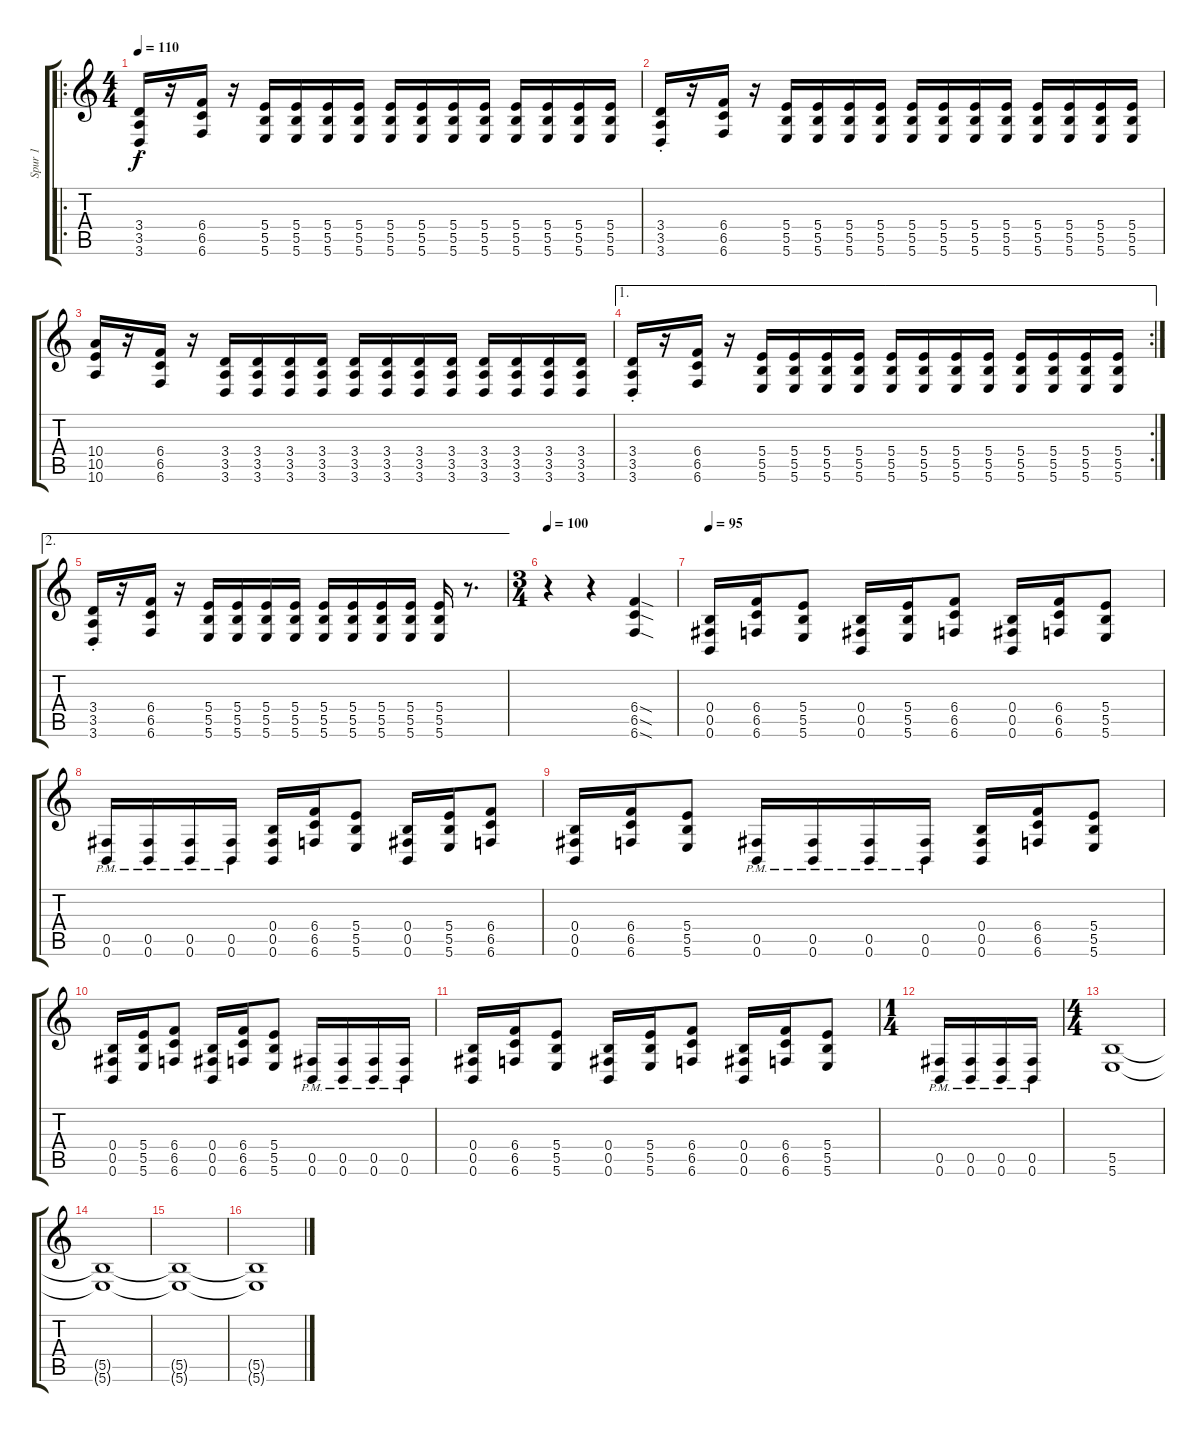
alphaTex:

\track ("Spur 1" "Spur 1") {instrument distortionguitar}
\staff {score tabs}
\tuning (Db4 Ab3 E3 B2 Gb2 B1) {hide}
\ro
\ts (4 4)
\tempo 110
\clef g2
\ks c
(3.4{st} 3.5 3.6).16{dy f volume 15 instrument distortionguitar} r.16 (6.4 6.5 6.6).16 r.16 (5.4 5.5 5.6).16 (5.4 5.5 5.6).16 (5.4 5.5 5.6).16 (5.4 5.5 5.6).16 (5.4 5.5 5.6).16 (5.4 5.5 5.6).16 (5.4 5.5 5.6).16 (5.4 5.5 5.6).16 (5.4 5.5 5.6).16 (5.4 5.5 5.6).16 (5.4 5.5 5.6).16 (5.4 5.5 5.6).16 |
(3.4{st} 3.5 3.6).16{volume 15 instrument distortionguitar} r.16 (6.4 6.5 6.6).16 r.16 (5.4 5.5 5.6).16 (5.4 5.5 5.6).16 (5.4 5.5 5.6).16 (5.4 5.5 5.6).16 (5.4 5.5 5.6).16 (5.4 5.5 5.6).16 (5.4 5.5 5.6).16 (5.4 5.5 5.6).16 (5.4 5.5 5.6).16 (5.4 5.5 5.6).16 (5.4 5.5 5.6).16 (5.4 5.5 5.6).16 |
(10.4 10.5 10.6).16 r.16 (6.4 6.5 6.6).16 r.16 (3.4 3.5 3.6).16 (3.4 3.5 3.6).16 (3.4 3.5 3.6).16 (3.4 3.5 3.6).16 (3.4 3.5 3.6).16 (3.4 3.5 3.6).16 (3.4 3.5 3.6).16 (3.4 3.5 3.6).16 (3.4 3.5 3.6).16 (3.4 3.5 3.6).16 (3.4 3.5 3.6).16 (3.4 3.5 3.6).16 |
\ae 1
\rc 2
(3.4{st} 3.5 3.6).16{volume 15 instrument distortionguitar} r.16 (6.4 6.5 6.6).16 r.16 (5.4 5.5 5.6).16 (5.4 5.5 5.6).16 (5.4 5.5 5.6).16 (5.4 5.5 5.6).16 (5.4 5.5 5.6).16 (5.4 5.5 5.6).16 (5.4 5.5 5.6).16 (5.4 5.5 5.6).16 (5.4 5.5 5.6).16 (5.4 5.5 5.6).16 (5.4 5.5 5.6).16 (5.4 5.5 5.6).16 |
\ae 2
(3.4{st} 3.5 3.6).16{volume 15 instrument distortionguitar} r.16 (6.4 6.5 6.6).16 r.16 (5.4 5.5 5.6).16 (5.4 5.5 5.6).16 (5.4 5.5 5.6).16 (5.4 5.5 5.6).16 (5.4 5.5 5.6).16 (5.4 5.5 5.6).16 (5.4 5.5 5.6).16 (5.4 5.5 5.6).16 (5.4 5.5 5.6).16 r.8{d} |
\ts (3 4)
\tempo 100
r.4 r.4 (6.4{sod} 6.5{sod} 6.6{sod}).4 |
\tempo 95
(0.4 0.5 0.6).16 (6.4 6.5 6.6).16 (5.4 5.5 5.6).8 (0.4 0.5 0.6).16 (5.4 5.5 5.6).16 (6.4 6.5 6.6).8 (0.4 0.5 0.6).16 (6.4 6.5 6.6).16 (5.4 5.5 5.6).8 |
(0.5 0.6{pm}).16 (0.5 0.6{pm}).16 (0.5 0.6{pm}).16 (0.5 0.6{pm}).16 (0.4 0.5 0.6).16 (6.4 6.5 6.6).16 (5.4 5.5 5.6).8 (0.4 0.5 0.6).16 (5.4 5.5 5.6).16 (6.4 6.5 6.6).8 |
(0.4 0.5 0.6).16 (6.4 6.5 6.6).16 (5.4 5.5 5.6).8 (0.5 0.6{pm}).16 (0.5 0.6{pm}).16 (0.5 0.6{pm}).16 (0.5 0.6{pm}).16 (0.4 0.5 0.6).16 (6.4 6.5 6.6).16 (5.4 5.5 5.6).8 |
(0.4 0.5 0.6).16 (5.4 5.5 5.6).16 (6.4 6.5 6.6).8 (0.4 0.5 0.6).16 (6.4 6.5 6.6).16 (5.4 5.5 5.6).8 (0.5 0.6{pm}).16 (0.5 0.6{pm}).16 (0.5 0.6{pm}).16 (0.5 0.6{pm}).16 |
(0.4 0.5 0.6).16 (6.4 6.5 6.6).16 (5.4 5.5 5.6).8 (0.4 0.5 0.6).16 (5.4 5.5 5.6).16 (6.4 6.5 6.6).8 (0.4 0.5 0.6).16 (6.4 6.5 6.6).16 (5.4 5.5 5.6).8 |
\ts (1 4)
(0.5 0.6{pm}).16 (0.5 0.6{pm}).16 (0.5 0.6{pm}).16 (0.5 0.6{pm}).16 |
\ts (4 4)
(5.5 5.6).1 |
(5.5{t} 5.6{t}).1 |
(5.5{t} 5.6{t}).1 |
(5.5{t} 5.6{t}).1
